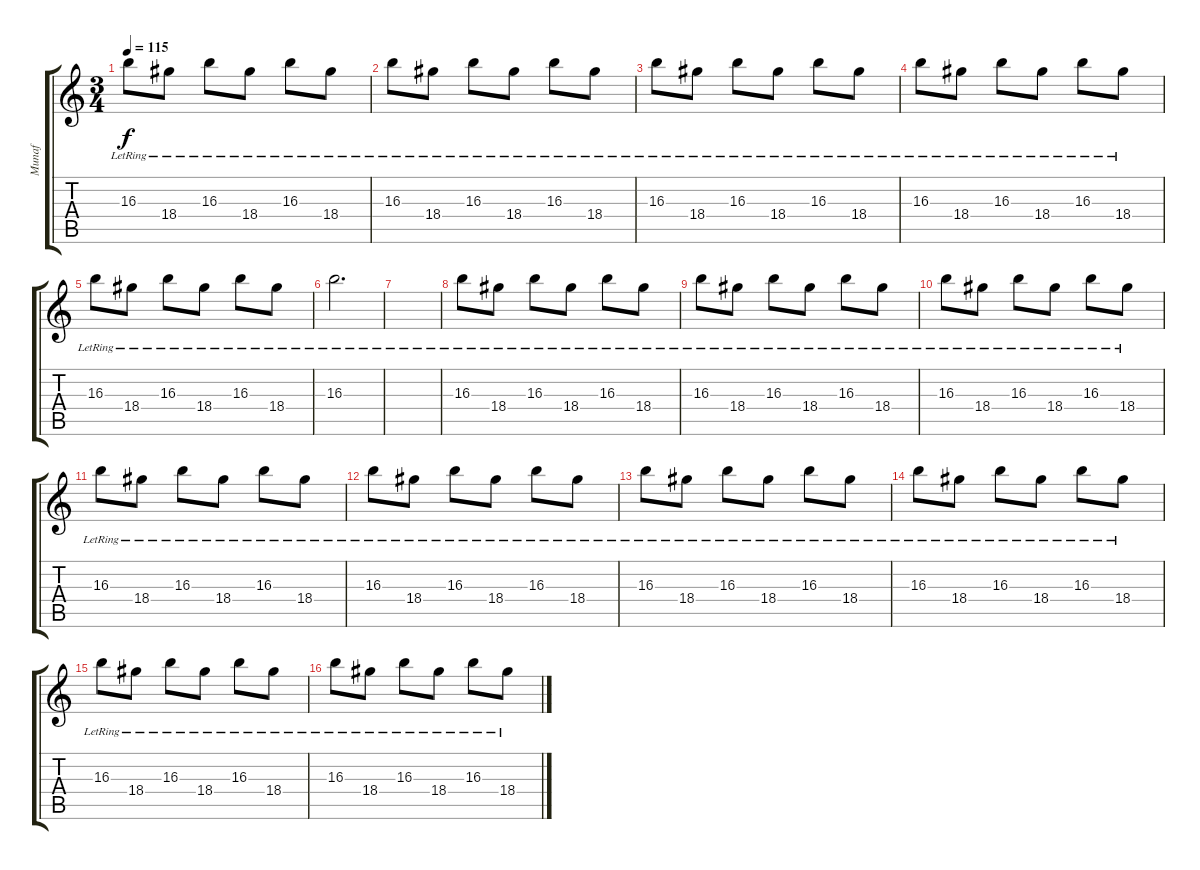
\track ("Munaf" "Munaf") {instrument electricguitarclean}
\staff {score tabs}
\tuning (E4 B3 G3 D3 A2 E2) {hide}
\ts (3 4)
\tempo 115
\clef g2
\ks c
16.3{lr}.8{dy f} 18.4{lr}.8 16.3{lr}.8 18.4{lr}.8 16.3{lr}.8 18.4{lr}.8 |
16.3{lr}.8 18.4{lr}.8 16.3{lr}.8 18.4{lr}.8 16.3{lr}.8 18.4{lr}.8 |
16.3{lr}.8 18.4{lr}.8 16.3{lr}.8 18.4{lr}.8 16.3{lr}.8 18.4{lr}.8 |
16.3{lr}.8 18.4{lr}.8 16.3{lr}.8 18.4{lr}.8 16.3{lr}.8 18.4{lr}.8 |
16.3{lr}.8 18.4{lr}.8 16.3{lr}.8 18.4{lr}.8 16.3{lr}.8 18.4{lr}.8 |
16.3{lr}.2{d} |
|
16.3{lr}.8 18.4{lr}.8 16.3{lr}.8 18.4{lr}.8 16.3{lr}.8 18.4{lr}.8 |
16.3{lr}.8 18.4{lr}.8 16.3{lr}.8 18.4{lr}.8 16.3{lr}.8 18.4{lr}.8 |
16.3{lr}.8 18.4{lr}.8 16.3{lr}.8 18.4{lr}.8 16.3{lr}.8 18.4{lr}.8 |
16.3{lr}.8 18.4{lr}.8 16.3{lr}.8 18.4{lr}.8 16.3{lr}.8 18.4{lr}.8 |
16.3{lr}.8 18.4{lr}.8 16.3{lr}.8 18.4{lr}.8 16.3{lr}.8 18.4{lr}.8 |
16.3{lr}.8 18.4{lr}.8 16.3{lr}.8 18.4{lr}.8 16.3{lr}.8 18.4{lr}.8 |
16.3{lr}.8 18.4{lr}.8 16.3{lr}.8 18.4{lr}.8 16.3{lr}.8 18.4{lr}.8 |
16.3{lr}.8 18.4{lr}.8 16.3{lr}.8 18.4{lr}.8 16.3{lr}.8 18.4{lr}.8 |
16.3{lr}.8 18.4{lr}.8 16.3{lr}.8 18.4{lr}.8 16.3{lr}.8 18.4{lr}.8
